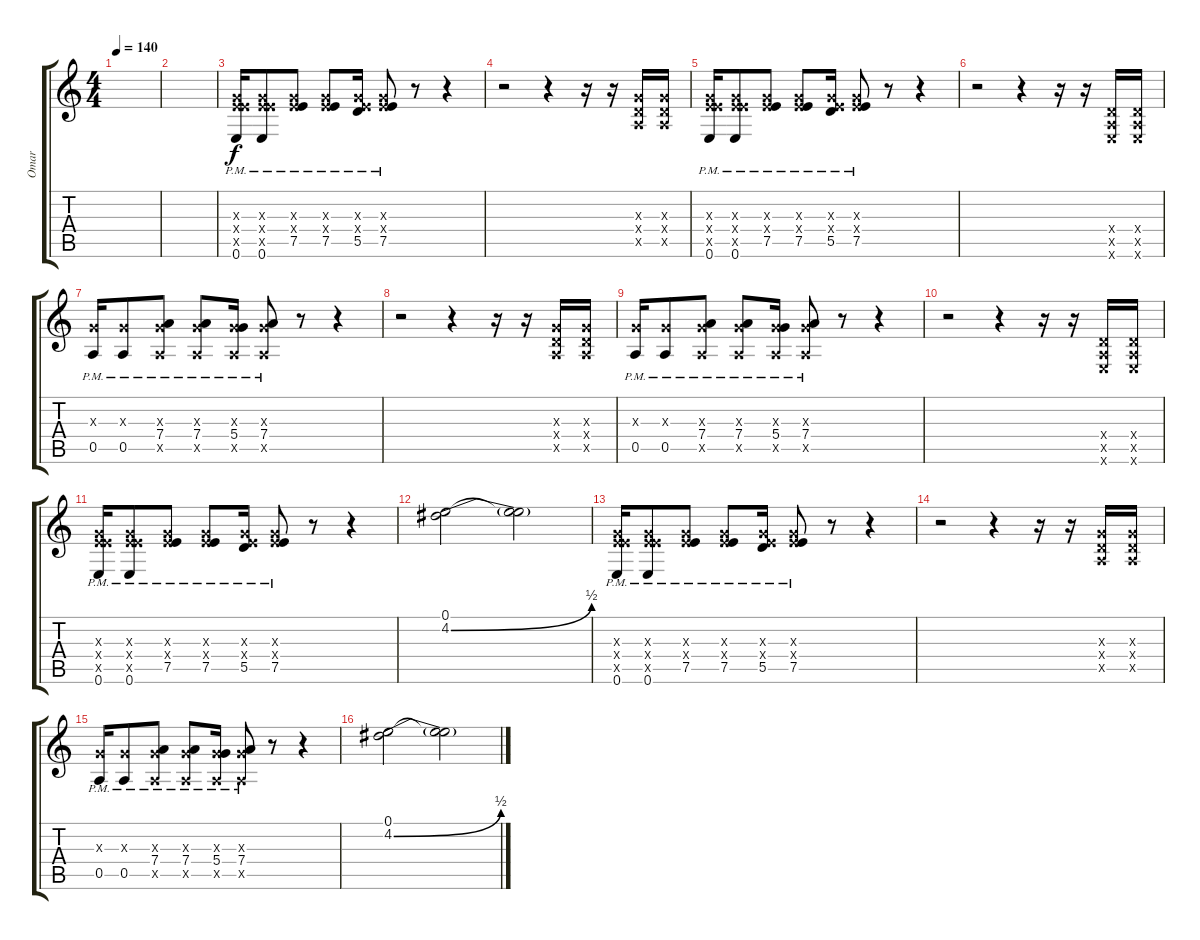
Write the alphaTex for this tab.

\track ("Omar" "Omar") {instrument distortionguitar}
\staff {score tabs}
\tuning (E4 B3 G3 D3 A2 E2) {hide}
\ts (4 4)
\tempo 140
\clef g2
\ks c
|
|
(0.3{x} 2.4{x} 7.5{x} 0.6{pm}).16 (0.3{x} 2.4{x} 7.5{x} 0.6{pm}).8 (0.3{x} 2.4{x} 7.5{pm}).8 (0.3{x} 2.4{x} 7.5{pm}).8 (0.3{x} 2.4{x} 5.5{pm}).16 (0.3{x} 2.4{x} 7.5{pm}).8 r.8 r.4 |
r.2 r.4 r.16 r.16 (0.3{x} 0.4{x} 0.5{x}).16 (0.3{x} 0.4{x} 0.5{x}).16 |
(0.3{x} 2.4{x} 7.5{x} 0.6{pm}).16 (0.3{x} 2.4{x} 7.5{x} 0.6{pm}).8 (0.3{x} 2.4{x} 7.5{pm}).8 (0.3{x} 2.4{x} 7.5{pm}).8 (0.3{x} 2.4{x} 5.5{pm}).16 (0.3{x} 2.4{x} 7.5{pm}).8 r.8 r.4 |
r.2 r.4 r.16 r.16 (0.4{x} 0.5{x} 0.6{x}).16 (0.4{x} 0.5{x} 0.6{x}).16 |
(0.3{x} 0.5{pm}).16 (0.3{x} 0.5{pm}).8 (0.3{x} 7.4{pm} 0.5{x}).8 (0.3{x} 7.4{pm} 0.5{x}).8 (0.3{x} 5.4{pm} 0.5{x}).16 (0.3{x} 7.4{pm} 0.5{x}).8 r.8 r.4 |
r.2 r.4 r.16 r.16 (0.3{x} 0.4{x} 0.5{x}).16 (0.3{x} 0.4{x} 0.5{x}).16 |
(0.3{x} 0.5{pm}).16 (0.3{x} 0.5{pm}).8 (0.3{x} 7.4{pm} 0.5{x}).8 (0.3{x} 7.4{pm} 0.5{x}).8 (0.3{x} 5.4{pm} 0.5{x}).16 (0.3{x} 7.4{pm} 0.5{x}).8 r.8 r.4 |
r.2 r.4 r.16 r.16 (0.4{x} 0.5{x} 0.6{x}).16 (0.4{x} 0.5{x} 0.6{x}).16 |
(0.3{x} 2.4{x} 7.5{x} 0.6{pm}).16 (0.3{x} 2.4{x} 7.5{x} 0.6{pm}).8 (0.3{x} 2.4{x} 7.5{pm}).8 (0.3{x} 2.4{x} 7.5{pm}).8 (0.3{x} 2.4{x} 5.5{pm}).16 (0.3{x} 2.4{x} 7.5{pm}).8 r.8 r.4 |
(0.1 4.2{be (bend 0 0 60 2)}).2 (0.1{t} 4.2{t}).2 |
(0.3{x} 2.4{x} 7.5{x} 0.6{pm}).16 (0.3{x} 2.4{x} 7.5{x} 0.6{pm}).8 (0.3{x} 2.4{x} 7.5{pm}).8 (0.3{x} 2.4{x} 7.5{pm}).8 (0.3{x} 2.4{x} 5.5{pm}).16 (0.3{x} 2.4{x} 7.5{pm}).8 r.8 r.4 |
r.2 r.4 r.16 r.16 (0.3{x} 0.4{x} 0.5{x}).16 (0.3{x} 0.4{x} 0.5{x}).16 |
(0.3{x} 0.5{pm}).16 (0.3{x} 0.5{pm}).8 (0.3{x} 7.4{pm} 0.5{x}).8 (0.3{x} 7.4{pm} 0.5{x}).8 (0.3{x} 5.4{pm} 0.5{x}).16 (0.3{x} 7.4{pm} 0.5{x}).8 r.8 r.4 |
(0.1 4.2{be (bend 0 0 60 2)}).2 (0.1{t} 4.2{t}).2
